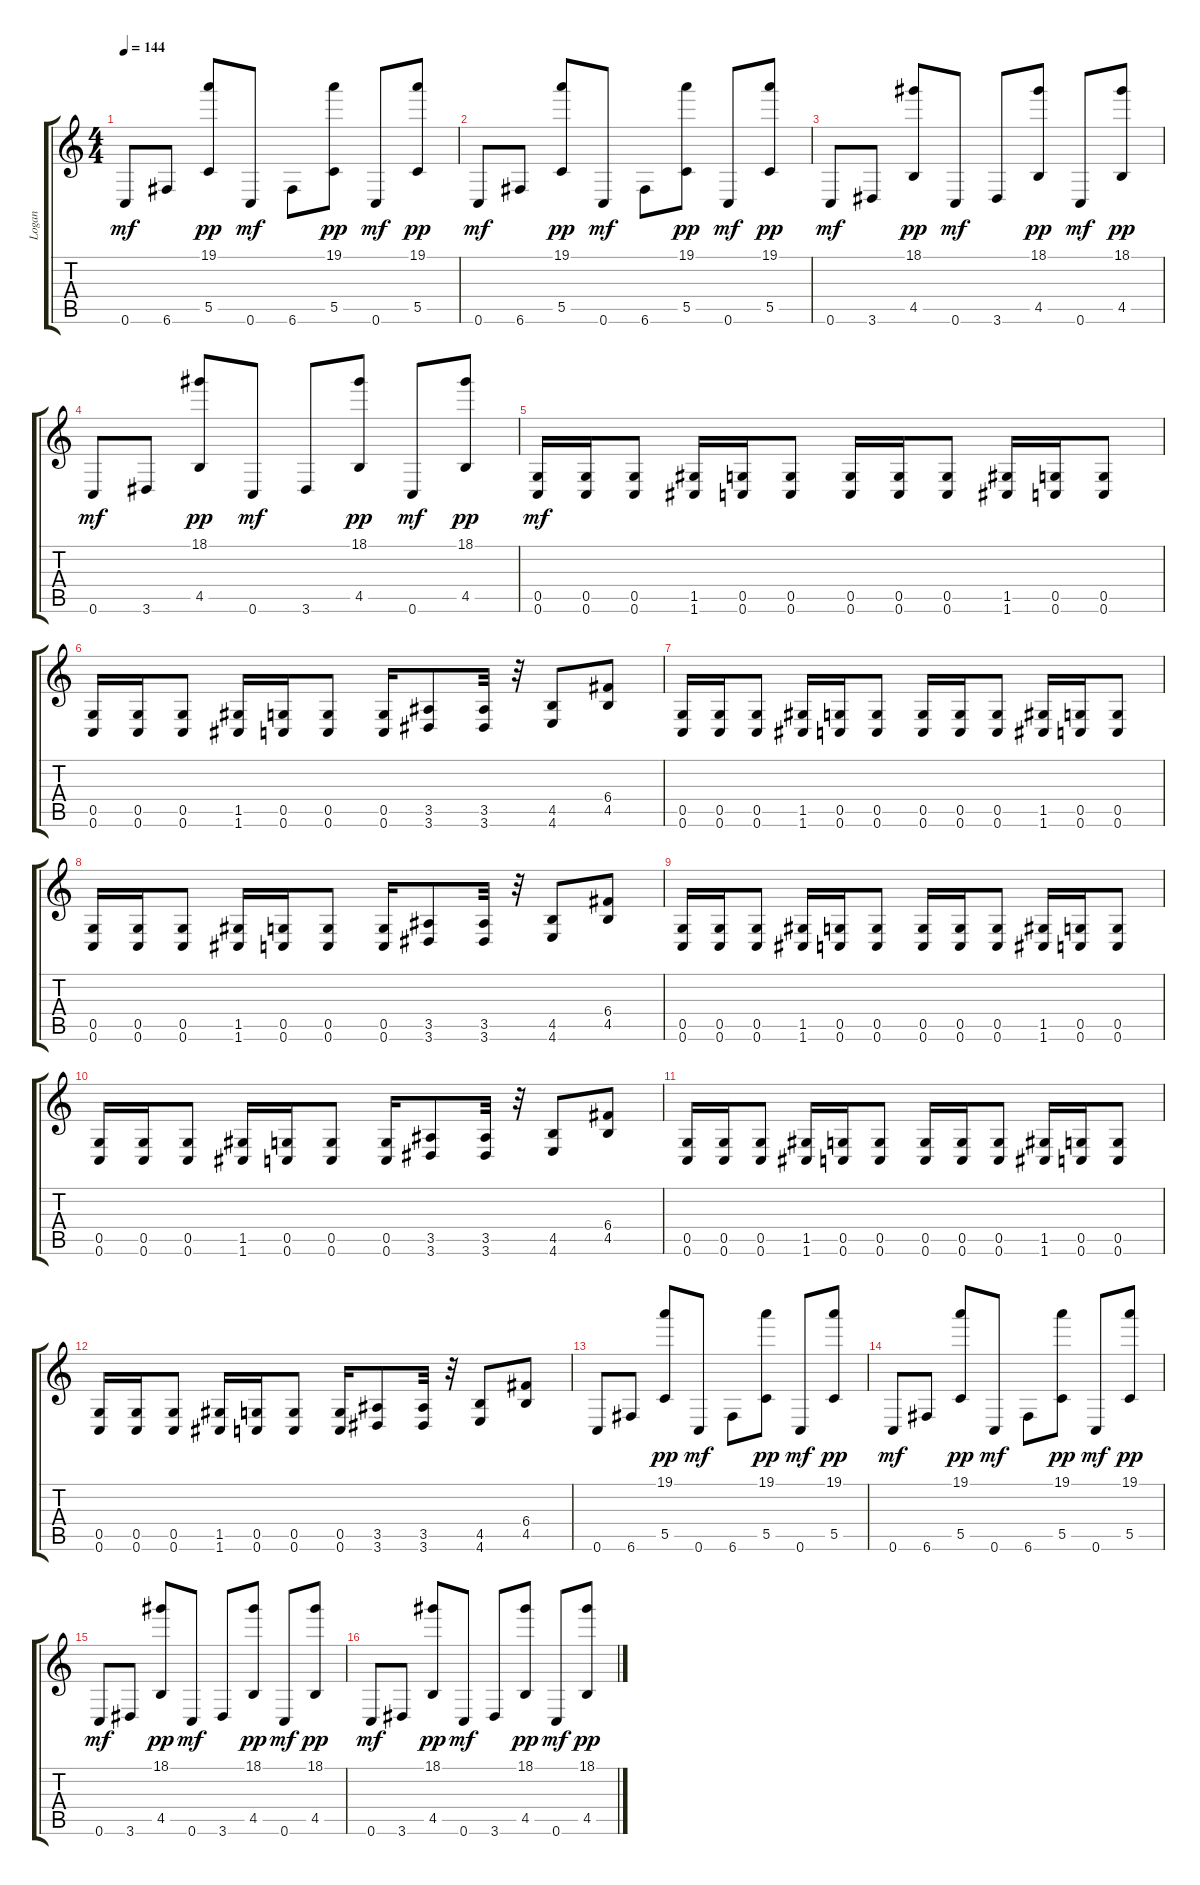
\track ("Logan" "Logan") {instrument distortionguitar}
\staff {score tabs}
\tuning (D4 A3 F3 C3 G2 C2) {hide}
\ts (4 4)
\tempo 144
\clef g2
\ks c
0.6.8{dy mf} 6.6.8 (19.1 5.5).8{dy pp} 0.6.8{dy mf} 6.6.8 (19.1 5.5).8{dy pp} 0.6.8{dy mf} (19.1 5.5).8{dy pp} |
0.6.8{dy mf} 6.6.8 (19.1 5.5).8{dy pp} 0.6.8{dy mf} 6.6.8 (19.1 5.5).8{dy pp} 0.6.8{dy mf} (19.1 5.5).8{dy pp} |
0.6.8{dy mf} 3.6.8 (18.1 4.5).8{dy pp} 0.6.8{dy mf} 3.6.8 (18.1 4.5).8{dy pp} 0.6.8{dy mf} (18.1 4.5).8{dy pp} |
0.6.8{dy mf} 3.6.8 (18.1 4.5).8{dy pp} 0.6.8{dy mf} 3.6.8 (18.1 4.5).8{dy pp} 0.6.8{dy mf} (18.1 4.5).8{dy pp} |
(0.5 0.6).16{dy mf} (0.5 0.6).16 (0.5 0.6).8 (1.5 1.6).16 (0.5 0.6).16 (0.5 0.6).8 (0.5 0.6).16 (0.5 0.6).16 (0.5 0.6).8 (1.5 1.6).16 (0.5 0.6).16 (0.5 0.6).8 |
(0.5 0.6).16 (0.5 0.6).16 (0.5 0.6).8 (1.5 1.6).16 (0.5 0.6).16 (0.5 0.6).8 (0.5 0.6).16 (3.5 3.6).8 (3.5 3.6).32 r.32 (4.5 4.6).8 (6.4 4.5).8 |
(0.5 0.6).16 (0.5 0.6).16 (0.5 0.6).8 (1.5 1.6).16 (0.5 0.6).16 (0.5 0.6).8 (0.5 0.6).16 (0.5 0.6).16 (0.5 0.6).8 (1.5 1.6).16 (0.5 0.6).16 (0.5 0.6).8 |
(0.5 0.6).16 (0.5 0.6).16 (0.5 0.6).8 (1.5 1.6).16 (0.5 0.6).16 (0.5 0.6).8 (0.5 0.6).16 (3.5 3.6).8 (3.5 3.6).32 r.32 (4.5 4.6).8 (6.4 4.5).8 |
(0.5 0.6).16 (0.5 0.6).16 (0.5 0.6).8 (1.5 1.6).16 (0.5 0.6).16 (0.5 0.6).8 (0.5 0.6).16 (0.5 0.6).16 (0.5 0.6).8 (1.5 1.6).16 (0.5 0.6).16 (0.5 0.6).8 |
(0.5 0.6).16 (0.5 0.6).16 (0.5 0.6).8 (1.5 1.6).16 (0.5 0.6).16 (0.5 0.6).8 (0.5 0.6).16 (3.5 3.6).8 (3.5 3.6).32 r.32 (4.5 4.6).8 (6.4 4.5).8 |
(0.5 0.6).16 (0.5 0.6).16 (0.5 0.6).8 (1.5 1.6).16 (0.5 0.6).16 (0.5 0.6).8 (0.5 0.6).16 (0.5 0.6).16 (0.5 0.6).8 (1.5 1.6).16 (0.5 0.6).16 (0.5 0.6).8 |
(0.5 0.6).16 (0.5 0.6).16 (0.5 0.6).8 (1.5 1.6).16 (0.5 0.6).16 (0.5 0.6).8 (0.5 0.6).16 (3.5 3.6).8 (3.5 3.6).32 r.32 (4.5 4.6).8 (6.4 4.5).8 |
0.6.8 6.6.8 (19.1 5.5).8{dy pp} 0.6.8{dy mf} 6.6.8 (19.1 5.5).8{dy pp} 0.6.8{dy mf} (19.1 5.5).8{dy pp} |
0.6.8{dy mf} 6.6.8 (19.1 5.5).8{dy pp} 0.6.8{dy mf} 6.6.8 (19.1 5.5).8{dy pp} 0.6.8{dy mf} (19.1 5.5).8{dy pp} |
0.6.8{dy mf} 3.6.8 (18.1 4.5).8{dy pp} 0.6.8{dy mf} 3.6.8 (18.1 4.5).8{dy pp} 0.6.8{dy mf} (18.1 4.5).8{dy pp} |
0.6.8{dy mf} 3.6.8 (18.1 4.5).8{dy pp} 0.6.8{dy mf} 3.6.8 (18.1 4.5).8{dy pp} 0.6.8{dy mf} (18.1 4.5).8{dy pp}
